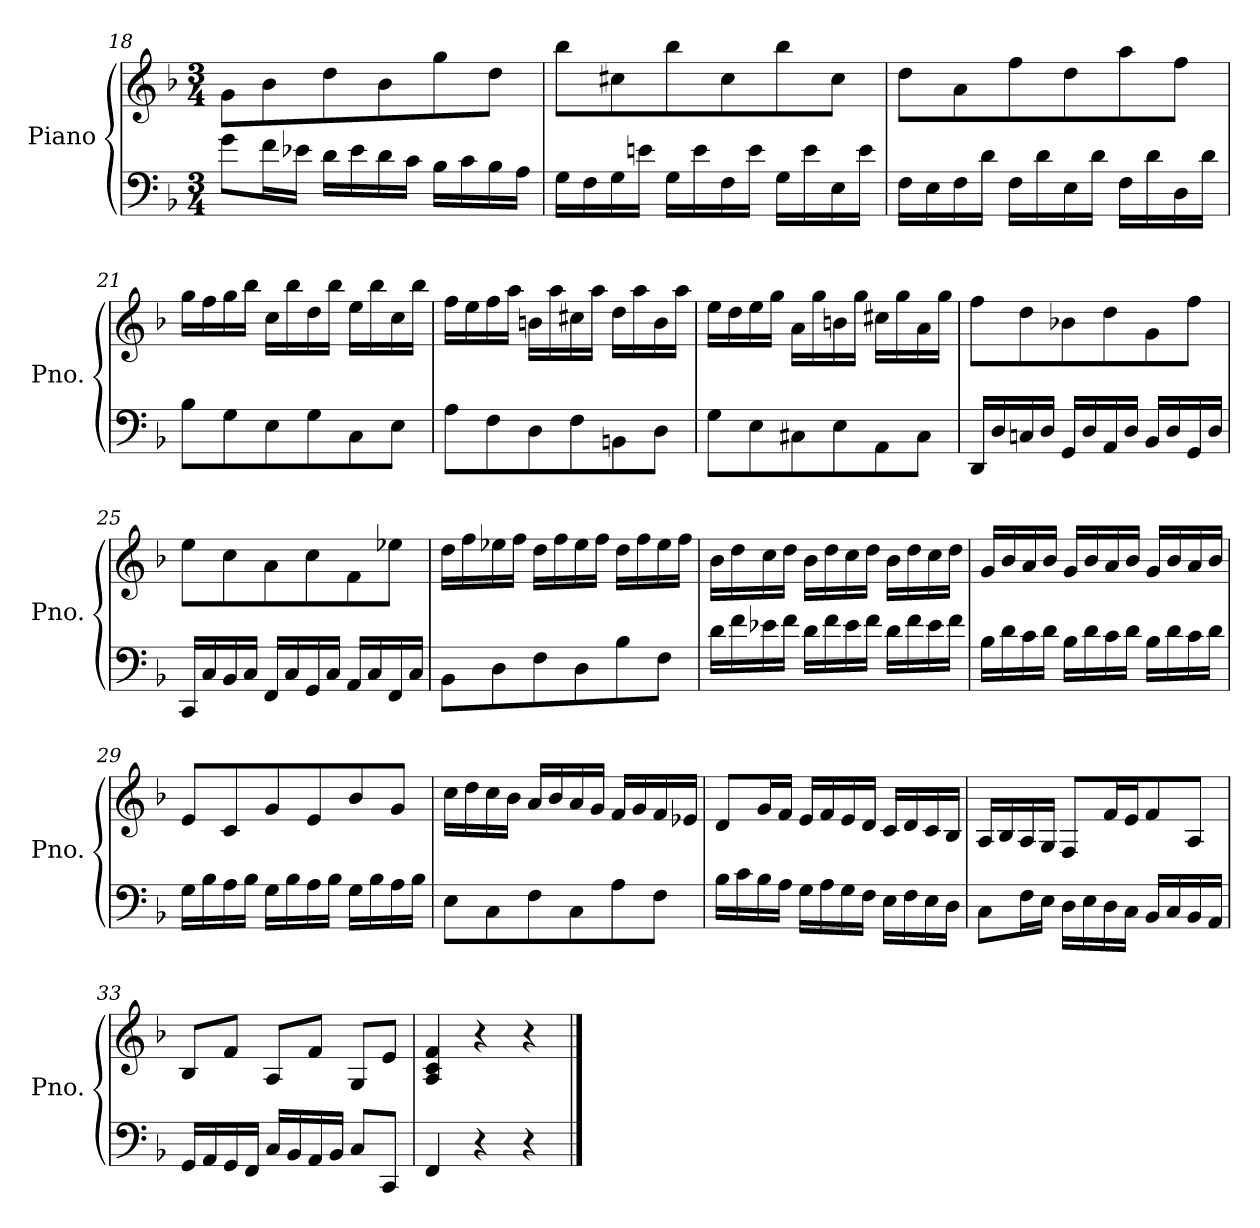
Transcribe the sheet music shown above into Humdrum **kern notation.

**kern	**kern
*part1	*part1
*staff2	*staff1
*I"Piano	*
*I'Pno.	*
*clefF4	*clefG2
*k[b-]	*k[b-]
*M3/4	*M3/4
=18	=18
8g\L	8g\L
16f\L	8b-\
16e-X\JJ	.
16d\LL	8dd\
16e-\	.
16d\	8b-\
16c\JJ	.
16B-\LL	8gg\
16c\	.
16B-\	8dd\J
16A\JJ	.
=19	=19
16G\LL	8bb-\L
16F\	.
16G\	8cc#X\
16en\JJ	.
16G\LL	8bb-\
16e\	.
16F\	8cc#\
16e\JJ	.
16G\LL	8bb-\
16e\	.
16E\	8cc#\J
16e\JJ	.
=20	=20
16F\LL	8dd\L
16E\	.
16F\	8a\
16d\JJ	.
16F\LL	8ff\
16d\	.
16E\	8dd\
16d\JJ	.
16F\LL	8aa\
16d\	.
16D\	8ff\J
16d\JJ	.
=21	=21
8B-\L	16gg\LL
.	16ff\
8G\	16gg\
.	16bb-\JJ
8E\	16cc\LL
.	16bb-\
8G\	16dd\
.	16bb-\JJ
8C\	16ee\LL
.	16bb-\
8E\J	16cc\
.	16bb-\JJ
=22	=22
8A\L	16ff\LL
.	16ee\
8F\	16ff\
.	16aa\JJ
8D\	16bn\LL
.	16aa\
8F\	16cc#X\
.	16aa\JJ
8BBn\	16dd\LL
.	16aa\
8D\J	16b\
.	16aa\JJ
=23	=23
8G\L	16ee\LL
.	16dd\
8E\	16ee\
.	16gg\JJ
8C#X\	16a\LL
.	16gg\
8E\	16bn\
.	16gg\JJ
8AA\	16cc#X\LL
.	16gg\
8C#\J	16a\
.	16gg\JJ
=24	=24
16DD/LL	8ff\L
16D/	.
16Cn/	8dd\
16D/JJ	.
16GG/LL	8b-X\
16D/	.
16AA/	8dd\
16D/JJ	.
16BB-/LL	8g\
16D/	.
16GG/	8ff\J
16D/JJ	.
=25	=25
16CC/LL	8ee\L
16C/	.
16BB-/	8cc\
16C/JJ	.
16FF/LL	8a\
16C/	.
16GG/	8cc\
16C/JJ	.
16AA/LL	8f\
16C/	.
16FF/	8ee-X\J
16C/JJ	.
=26	=26
8BB-\L	16dd\LL
.	16ff\
8D\	16ee-X\
.	16ff\JJ
8F\	16dd\LL
.	16ff\
8D\	16ee-\
.	16ff\JJ
8B-\	16dd\LL
.	16ff\
8F\J	16ee-\
.	16ff\JJ
=27	=27
16d\LL	16b-\LL
16f\	16dd\
16e-X\	16cc\
16f\JJ	16dd\JJ
16d\LL	16b-\LL
16f\	16dd\
16e-\	16cc\
16f\JJ	16dd\JJ
16d\LL	16b-\LL
16f\	16dd\
16e-\	16cc\
16f\JJ	16dd\JJ
=28	=28
16B-\LL	16g/LL
16d\	16b-/
16c\	16a/
16d\JJ	16b-/JJ
16B-\LL	16g/LL
16d\	16b-/
16c\	16a/
16d\JJ	16b-/JJ
16B-\LL	16g/LL
16d\	16b-/
16c\	16a/
16d\JJ	16b-/JJ
=29	=29
16G\LL	8e/L
16B-\	.
16A\	8c/
16B-\JJ	.
16G\LL	8g/
16B-\	.
16A\	8e/
16B-\JJ	.
16G\LL	8b-/
16B-\	.
16A\	8g/J
16B-\JJ	.
=30	=30
8E\L	16cc\LL
.	16dd\
8C\	16cc\
.	16b-\JJ
8F\	16a/LL
.	16b-/
8C\	16a/
.	16g/JJ
8A\	16f/LL
.	16g/
8F\J	16f/
.	16e-X/JJ
=31	=31
16B-\LL	8d/L
16c\	.
16B-\	16g/L
16A\JJ	16f/JJ
16G\LL	16e/LL
16A\	16f/
16G\	16e/
16F\JJ	16d/JJ
16E\LL	16c/LL
16F\	16d/
16E\	16c/
16D\JJ	16B-/JJ
=32	=32
8C\L	16A/LL
.	16B-/
16F\L	16A/
16E\JJ	16G/JJ
16D\LL	8F/L
16E\	.
16D\	16f/L
16C\JJ	16e/J
16BB-/LL	8f/
16C/	.
16BB-/	8A/J
16AA/JJ	.
=33	=33
16GG/LL	8B-/L
16AA/	.
16GG/	8f/J
16FF/JJ	.
16C/LL	8A/L
16BB-/	.
16AA/	8f/J
16BB-/JJ	.
8C/L	8G/L
8CC/J	8e/J
=34	=34
4FF/	4A/ 4c/ 4f/
4r	4r
4r	4r
==	==
*-	*-
